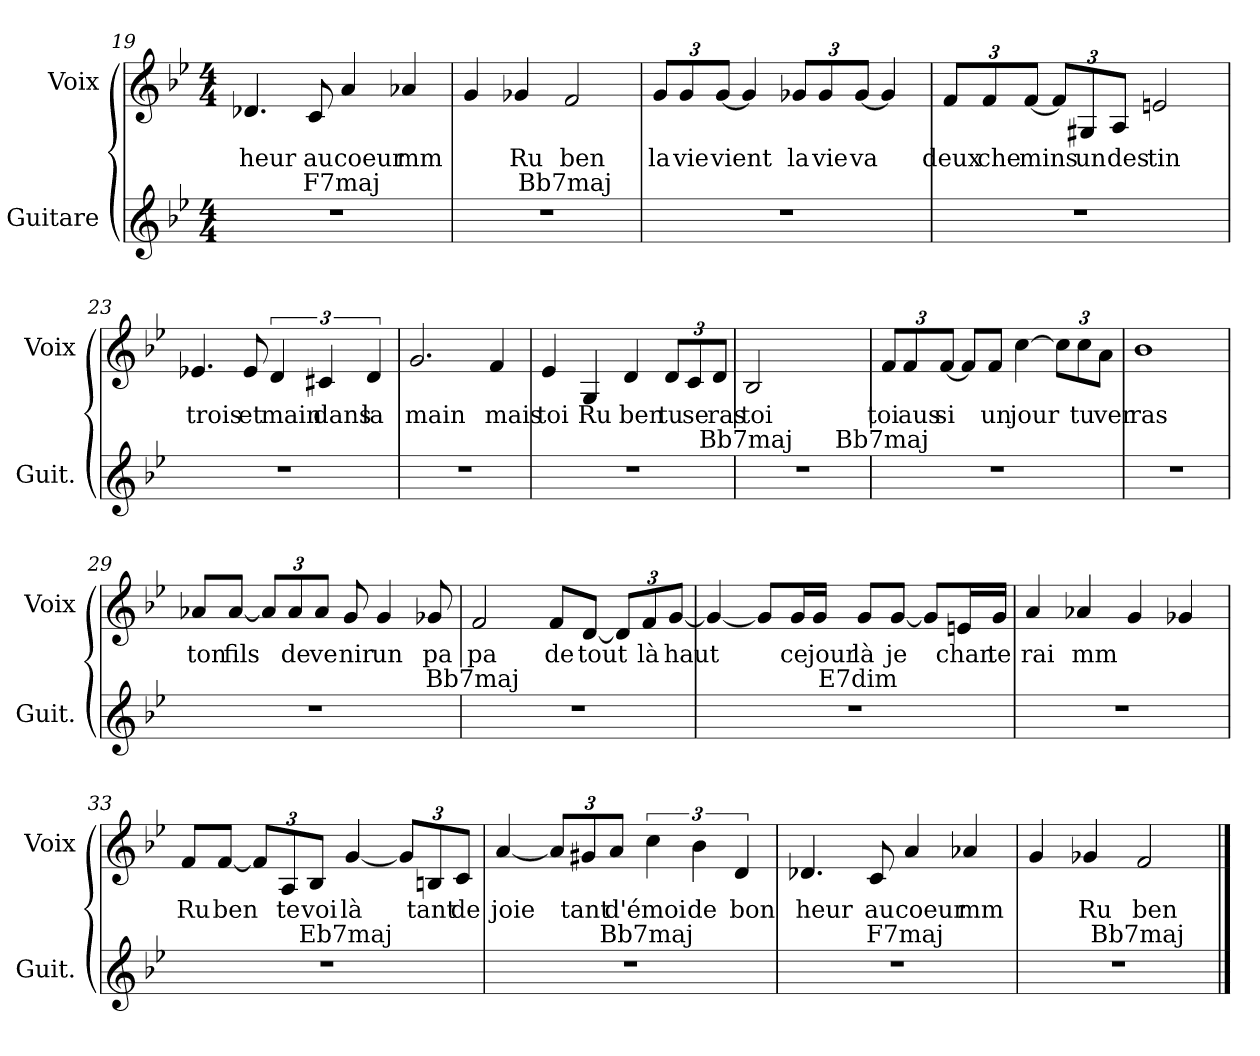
**kern	**kern	**text
*part2	*part1	*part1
*staff2	*staff1	*staff1
*I"Guitare	*I"Voix	*
*I'Guit.	*I'Voix	*
!!LO:PB:g=z
*clefG2	*clefG2	*
*ITrd7c12	*	*
*k[b-e-]	*k[b-e-]	*
*B-:	*B-:	*
*M4/4	*M4/4	*
=19	=19	=19
!	!	!LO:LY:b
*^	*	*
1r	2ryy	4.d-X/	heur
!	!	!	!LO:LY:b
.	.	8c/	au
!	!LO:TX:a:cj:t=F7maj	!	!
!	!	!	!LO:LY:b
.	2ryy	4a/	coeur
!	!	!	!LO:LY:b
.	.	4a-X/	mm
=20	=20	=20	=20
1r	2ryy	4g/	.
!	!	!	!LO:LY:b
.	.	4g-X/	Ru
!	!LO:TX:a:cj:t=Bb7maj	!	!
!	!	!	!LO:LY:b
.	2ryy	2f/	ben
!!LO:LB:g=z
=21	=21	=21	=21
!LO:TX:a:cj:t=Eb7maj	!	!	!
!	!	!	!LO:LY:b
*v	*v	*	*
1r	12g/L	la
!	!	!LO:LY:b
.	12g/	vie
!	!	!LO:LY:b
.	[12g/J	vient
.	4g/]	.
!	!	!LO:LY:b
.	12g-X/L	la
!	!	!LO:LY:b
.	12g-/	vie
!	!	!LO:LY:b
.	[12g-/J	va
.	4g-/]	.
=22	=22	=22
!	!	!LO:LY:b
1r	12f/L	deux
!	!	!LO:LY:b
.	12f/	che
!	!	!LO:LY:b
.	[12f/J	mins
.	12f/L]	.
!	!	!LO:LY:b
.	12G#X/	un
!	!	!LO:LY:b
.	12A/J	des
!	!	!LO:LY:b
.	2en/	tin
=23	=23	=23
!	!	!LO:LY:b
1r	4.e-X/	trois
!	!	!LO:LY:b
.	8e-/	et
!	!	!LO:LY:b
.	6d/	main
!	!	!LO:LY:b
.	6c#X/	dans
!	!	!LO:LY:b
.	6d/	la
!!LO:LB:g=z
=24	=24	=24
!	!	!LO:LY:b
1r	2.g/	main
!	!	!LO:LY:b
.	4f/	mais
=25	=25	=25
!	!	!LO:LY:b
1r	4e-/	toi
!	!	!LO:LY:b
.	4G/	Ru
!	!	!LO:LY:b
.	4d/	ben
!	!	!LO:LY:b
.	12d/L	tu
!	!	!LO:LY:b
.	12c/	se
!	!	!LO:LY:b
.	12d/J	ras
=26	=26	=26
!LO:TX:a:cj:t=Bb7maj	!	!
!	!	!LO:LY:b
1r	2B-/	toi
.	2ryy	.
!!LO:LB:g=z
=27	=27	=27
!LO:TX:a:cj:t=Bb7maj	!	!
!	!	!LO:LY:b
1r	12f/L	toi
!	!	!LO:LY:b
.	12f/	aus
!	!	!LO:LY:b
.	[12f/J	si
.	8f/L]	.
!	!	!LO:LY:b
.	8f/J	un
!	!	!LO:LY:b
.	[4cc\	jour
.	12cc\L]	.
!	!	!LO:LY:b
.	12cc\	tu
!	!	!LO:LY:b
.	12a\J	ver
=28	=28	=28
!	!	!LO:LY:b
1r	1b-	ras
=29	=29	=29
!	!	!LO:LY:b
1r	8a-X/L	ton
!	!	!LO:LY:b
.	[8a-/J	fils
.	12a-/L]	.
!	!	!LO:LY:b
.	12a-/	de
!	!	!LO:LY:b
.	12a-/J	ve
!	!	!LO:LY:b
.	8g/	nir
!	!	!LO:LY:b
.	4g/	un
!	!	!LO:LY:b
.	8g-X/	pa
=30	=30	=30
!LO:TX:a:cj:t=Bb7maj	!	!
!	!	!LO:LY:b
1r	2f/	pa
!	!	!LO:LY:b
.	8f/L	de
!	!	!LO:LY:b
.	[8d/J	tout
.	12d/L]	.
!	!	!LO:LY:b
.	12f/	là
!	!	!LO:LY:b
.	[12g/J	haut
!!LO:LB:g=z
=31	=31	=31
!LO:TX:a:cj:t=Eb7maj	!	!
*^	*	*
1r	2ryy	4g/_	.
.	.	8g/L]	.
!	!	!	!LO:LY:b
.	.	16g/L	ce
!	!	!	!LO:LY:b
.	.	16g/JJ	jour
!	!LO:TX:a:cj:t=E7dim	!	!
!	!	!	!LO:LY:b
.	2ryy	8g/L	là
!	!	!	!LO:LY:b
.	.	[8g/J	je
.	.	8g/L]	.
!	!	!	!LO:LY:b
.	.	16en/L	chan
!	!	!	!LO:LY:b
.	.	16g/JJ	te
=32	=32	=32	=32
!	!	!	!LO:LY:b
*v	*v	*	*
1r	4a/	rai
!	!	!LO:LY:b
.	4a-X/	mm
.	4g/	.
.	4g-X/	.
=33	=33	=33
!LO:TX:a:cj:t=Bb7maj	!	!
!	!	!LO:LY:b
*^	*	*
1r	2ryy	8f/L	Ru
!	!	!	!LO:LY:b
.	.	[8f/J	ben
.	.	12f/L]	.
!	!	!	!LO:LY:b
.	.	12A/	te
!	!	!	!LO:LY:b
.	.	12B-/J	voi
!	!LO:TX:a:cj:t=Eb7maj	!	!
!	!	!	!LO:LY:b
.	2ryy	[4g/	là
.	.	12g/L]	.
!	!	!	!LO:LY:b
.	.	12Bn/	tant
!	!	!	!LO:LY:b
.	.	12c/J	de
!!LO:LB:g=z
=34	=34	=34	=34
!	!	!	!LO:LY:b
1r	2ryy	[4a/	joie
.	.	12a/L]	.
!	!	!	!LO:LY:b
.	.	12g#X/	tant
!	!	!	!LO:LY:b
.	.	12a/J	d'é
!	!LO:TX:a:cj:t=Bb7maj	!	!
!	!	!	!LO:LY:b
.	2ryy	6cc\	moi
!	!	!	!LO:LY:b
.	.	6b-\	de
!	!	!	!LO:LY:b
.	.	6d/	bon
=35	=35	=35	=35
!	!	!	!LO:LY:b
1r	2ryy	4.d-X/	heur
!	!	!	!LO:LY:b
.	.	8c/	au
!	!LO:TX:a:cj:t=F7maj	!	!
!	!	!	!LO:LY:b
.	2ryy	4a/	coeur
!	!	!	!LO:LY:b
.	.	4a-X/	mm
=36	=36	=36	=36
1r	2ryy	4g/	.
!	!	!	!LO:LY:b
.	.	4g-X/	Ru
!	!LO:TX:a:cj:t=Bb7maj	!	!
!	!	!	!LO:LY:b
.	2ryy	2f/	ben
*v	*v	*	*
==	==	==
*-	*-	*-
